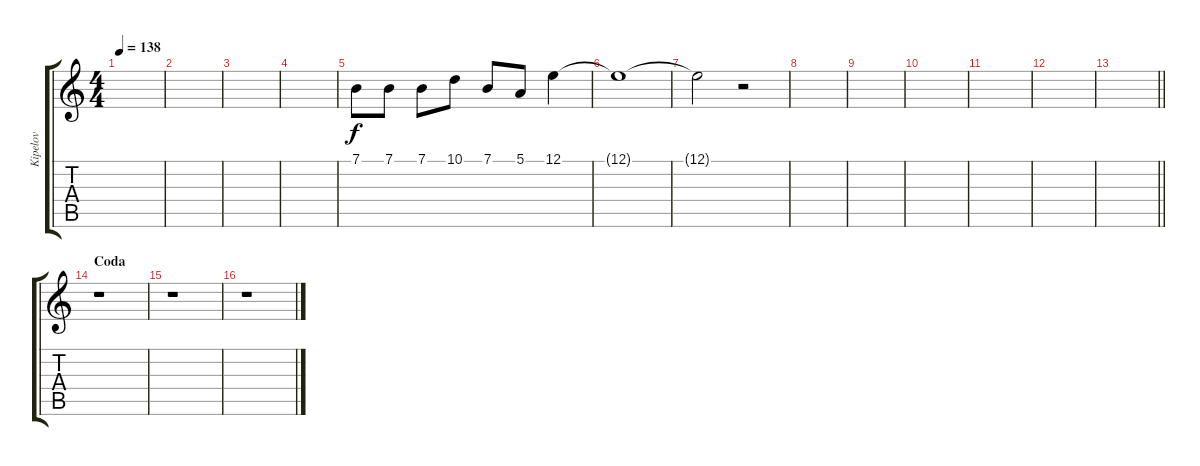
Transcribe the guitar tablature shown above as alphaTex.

\track ("Kipelov" "Kipelov") {instrument viola}
\staff {score tabs}
\tuning (E4 B3 G3 D3 A2 E2) {hide}
\ts (4 4)
\tempo 138
\clef g2
\ks c
|
|
|
|
7.1.8{volume 16} 7.1.8 7.1.8 10.1.8 7.1.8 5.1.8 12.1.4 |
12.1{t}.1 |
12.1{t}.2 r.2 |
|
|
|
|
|
\barLineRight lightlight
|
\section ("" "Coda")
r.1 |
r.1 |
r.1
